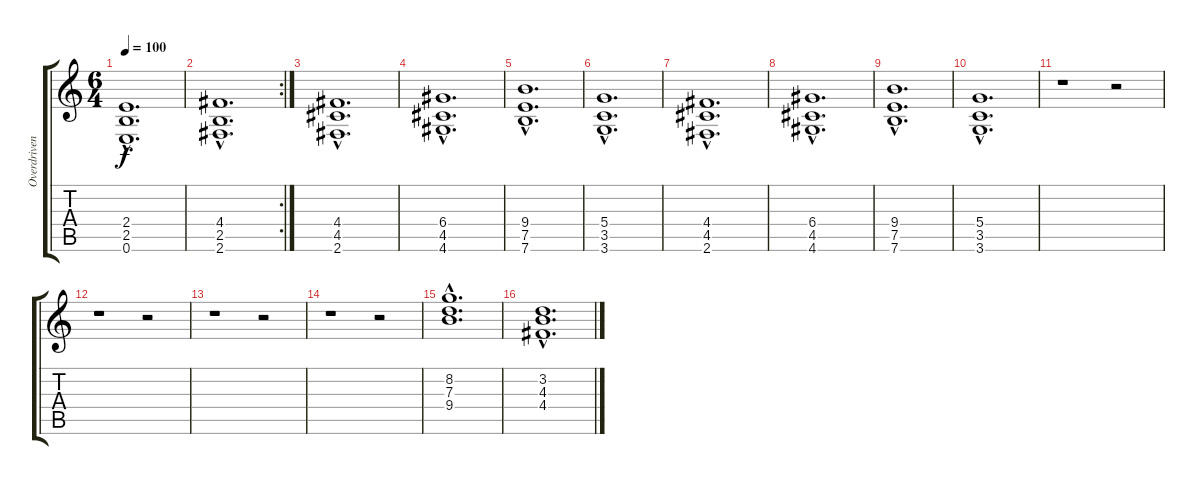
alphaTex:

\track ("Overdriven Guitar" "Overdriven") {instrument overdrivenguitar}
\staff {score tabs}
\tuning (E4 B3 G3 D3 A2 E2) {hide}
\ts (6 4)
\tempo 100
\clef g2
\ks c
(2.4{hac} 2.5{hac} 0.6{hac}).1{d dy f instrument distortionguitar} |
\rc 2
(4.4{hac} 2.5{hac} 2.6{hac}).1{d} |
(4.4{hac} 4.5{hac} 2.6{hac}).1{d instrument distortionguitar} |
(6.4{hac} 4.5{hac} 4.6{hac}).1{d} |
(9.4{hac} 7.5{hac} 7.6{hac}).1{d instrument distortionguitar} |
(5.4{hac} 3.5{hac} 3.6{hac}).1{d instrument distortionguitar} |
(4.4{hac} 4.5{hac} 2.6{hac}).1{d instrument distortionguitar} |
(6.4{hac} 4.5{hac} 4.6{hac}).1{d} |
(9.4{hac} 7.5{hac} 7.6{hac}).1{d instrument distortionguitar} |
(5.4{hac} 3.5{hac} 3.6{hac}).1{d instrument distortionguitar} |
r.1 r.2 |
r.1 r.2 |
r.1 r.2 |
r.1 r.2 |
(8.2{hac} 7.3{hac} 9.4{hac}).1{d instrument overdrivenguitar} |
(3.2{hac} 4.3{hac} 4.4{hac}).1{d}
